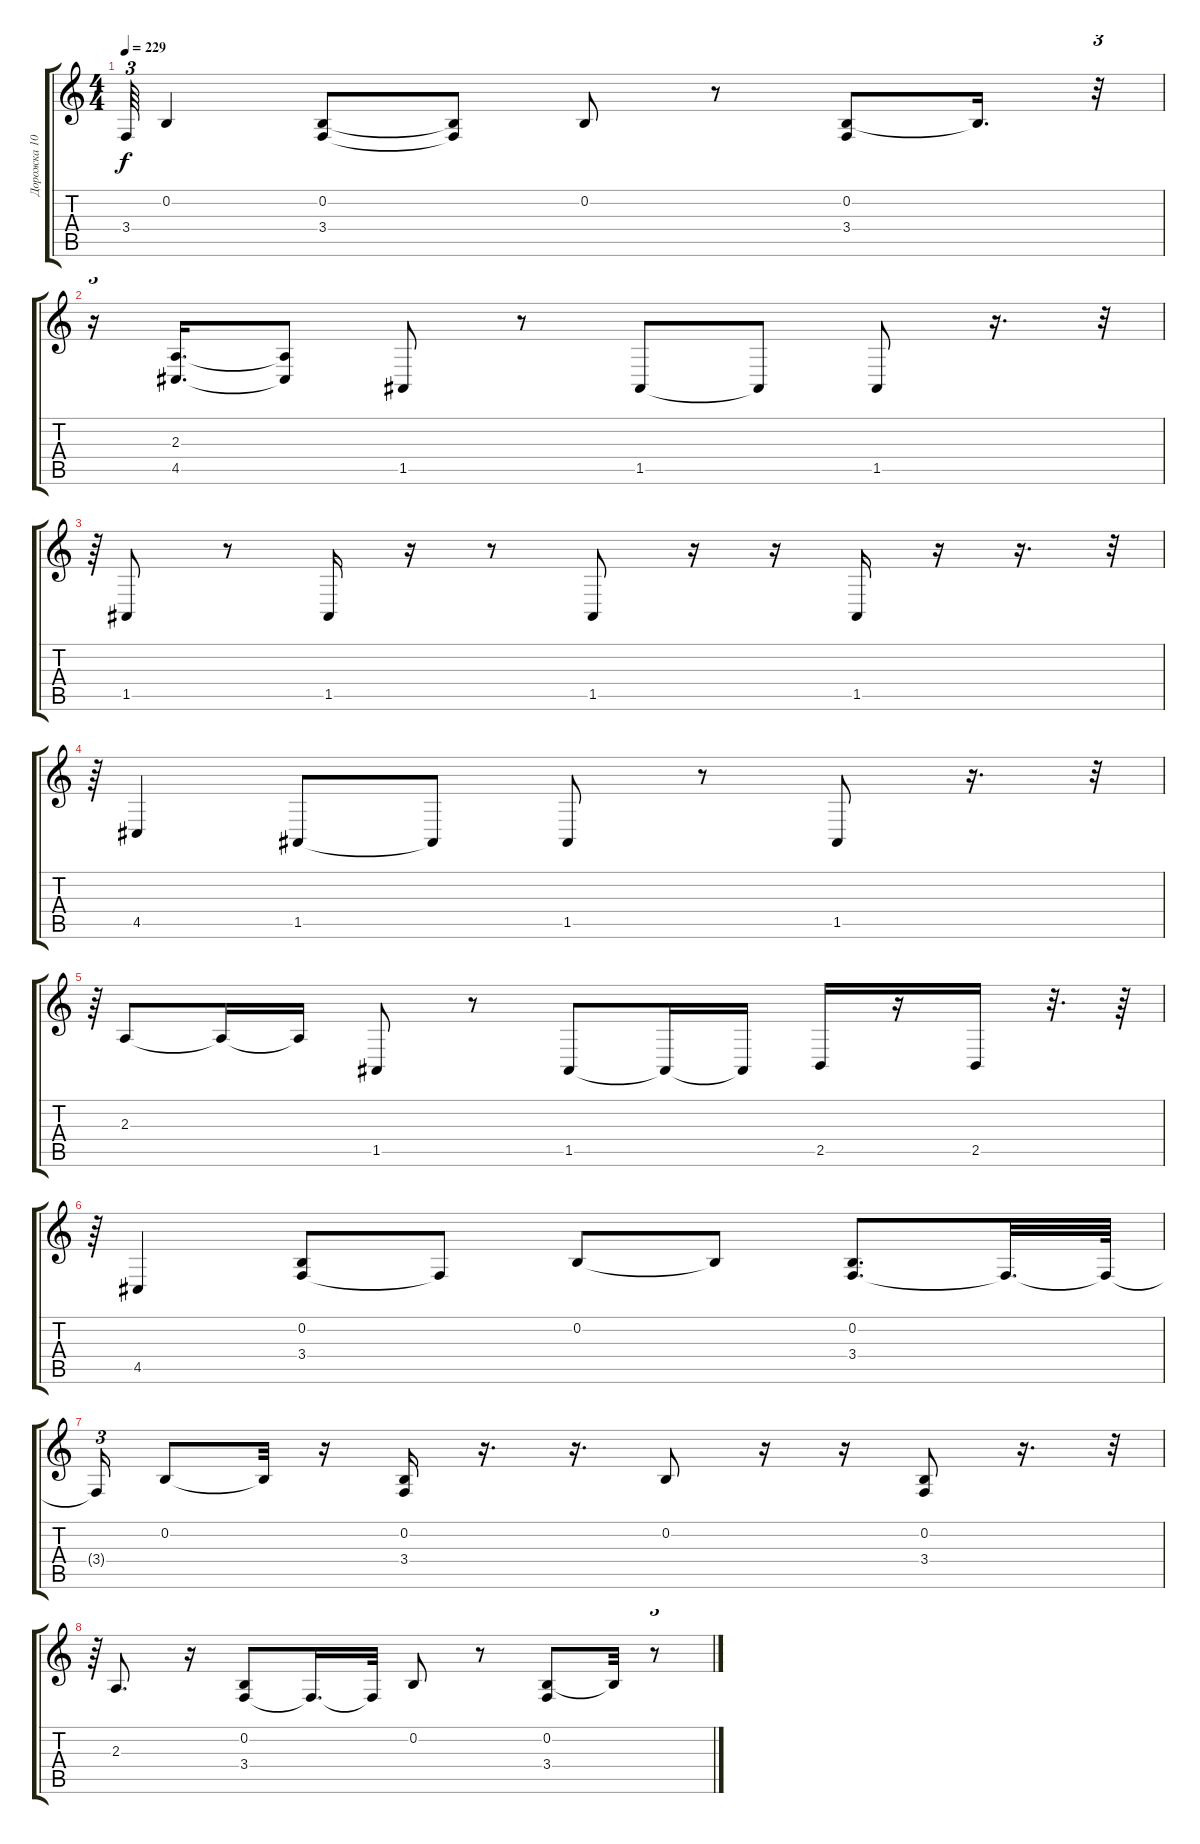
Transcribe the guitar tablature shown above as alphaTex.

\track ("Дорожка 10" "Дорожка 10") {instrument drawbarorgan}
\staff {score tabs}
\tuning (E4 B3 G3 D3 A2 E2) {hide}
\ts (4 4)
\tempo 229
\clef g2
\ks c
3.4{t}.64{tu (3 2) dy f} 0.2.4 (0.2 3.4).8 (0.2{t} 3.4{t}).8 0.2.8 r.8 (0.2 3.4).8 0.2{t}.16{d} r.32{tu (3 2)} |
r.16{tu (3 2)} (2.3 4.5).16{d} (2.3{t} 4.5{t}).8 1.5.8 r.8 1.5.8 1.5{t}.8 1.5.8 r.16{d} r.32{tu (3 2)} |
r.64{tu (3 2)} 1.5.8 r.8 1.5.16 r.16 r.8 1.5.8 r.16 r.16 1.5.16 r.16 r.16{d} r.32{tu (3 2)} |
r.64{tu (3 2)} 4.5.4 1.5.8 1.5{t}.8 1.5.8 r.8 1.5.8 r.16{d} r.32{tu (3 2)} |
r.64{tu (3 2)} 2.3.8 2.3{t}.16 2.3{t}.16 1.5.8 r.8 1.5.8 1.5{t}.16 1.5{t}.16 2.5.16 r.16 2.5.16 r.32{d} r.64 |
r.64{tu (3 2)} 4.5.4 (0.2 3.4).8 3.4{t}.8 0.2.8 0.2{t}.8 (0.2 3.4).8{d} 3.4{t}.32{d} 3.4{t}.64 |
3.4{t}.16{tu (3 2)} 0.2.8 0.2{t}.32 r.16 (0.2 3.4).16 r.16{d} r.16{d} 0.2.8 r.16 r.16 (0.2 3.4).8 r.16{d} r.32{tu (3 2)} |
r.64{tu (3 2)} 2.3.8{d} r.16 (0.2 3.4).8 3.4{t}.16{d} 3.4{t}.32 0.2.8 r.8 (0.2 3.4).8 0.2{t}.32 r.8{tu (3 2)}
